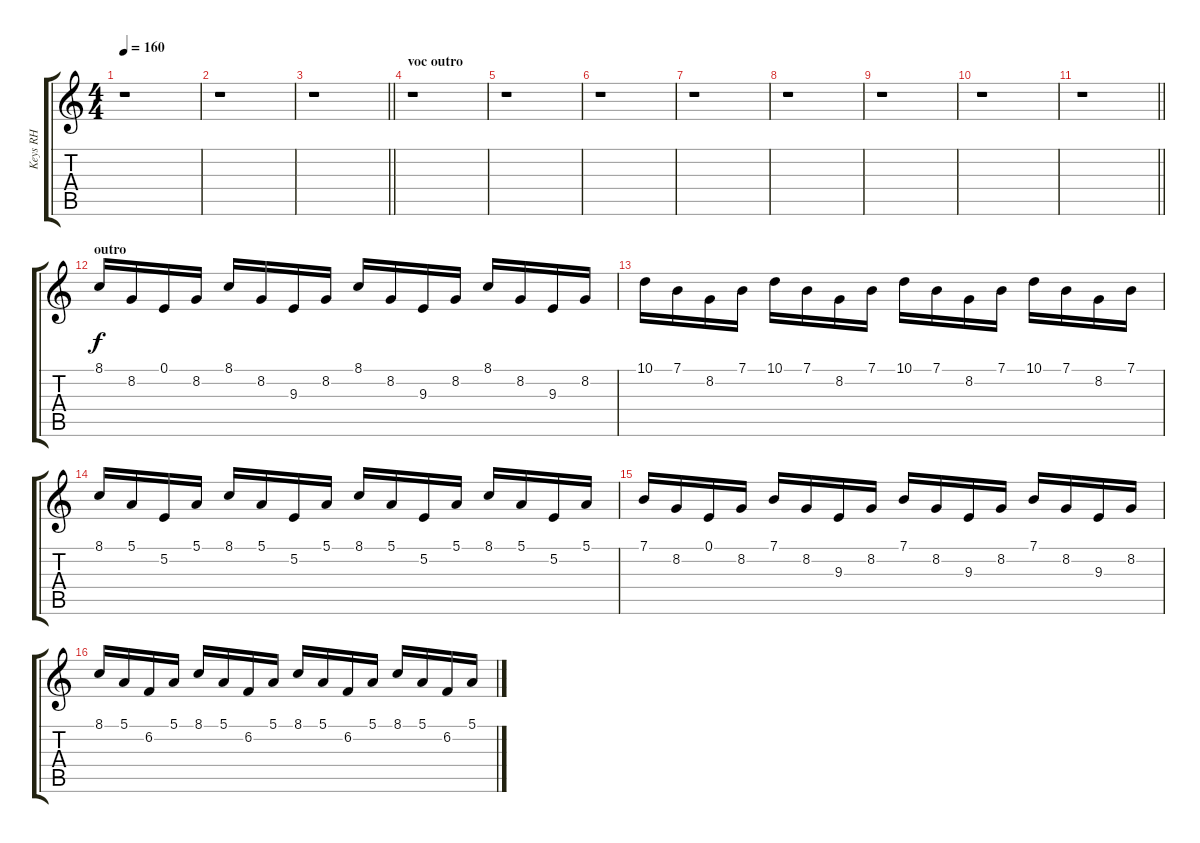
\track ("Keys RH" "Keys RH") {instrument harpsichord}
\staff {score tabs}
\tuning (E4 B3 G3 D3 A2 E2) {hide}
\ts (4 4)
\tempo 160
\clef g2
\ks c
r.1{dy f} |
r.1 |
\barLineRight lightlight
r.1 |
\section ("" "voc outro")
r.1 |
r.1 |
r.1 |
r.1 |
r.1 |
r.1 |
r.1 |
\barLineRight lightlight
r.1 |
\section ("" "outro")
8.1.16 8.2.16 0.1.16 8.2.16 8.1.16 8.2.16 9.3.16 8.2.16 8.1.16 8.2.16 9.3.16 8.2.16 8.1.16 8.2.16 9.3.16 8.2.16 |
10.1.16 7.1.16 8.2.16 7.1.16 10.1.16 7.1.16 8.2.16 7.1.16 10.1.16 7.1.16 8.2.16 7.1.16 10.1.16 7.1.16 8.2.16 7.1.16 |
8.1.16 5.1.16 5.2.16 5.1.16 8.1.16 5.1.16 5.2.16 5.1.16 8.1.16 5.1.16 5.2.16 5.1.16 8.1.16 5.1.16 5.2.16 5.1.16 |
7.1.16 8.2.16 0.1.16 8.2.16 7.1.16 8.2.16 9.3.16 8.2.16 7.1.16 8.2.16 9.3.16 8.2.16 7.1.16 8.2.16 9.3.16 8.2.16 |
8.1.16 5.1.16 6.2.16 5.1.16 8.1.16 5.1.16 6.2.16 5.1.16 8.1.16 5.1.16 6.2.16 5.1.16 8.1.16 5.1.16 6.2.16 5.1.16
